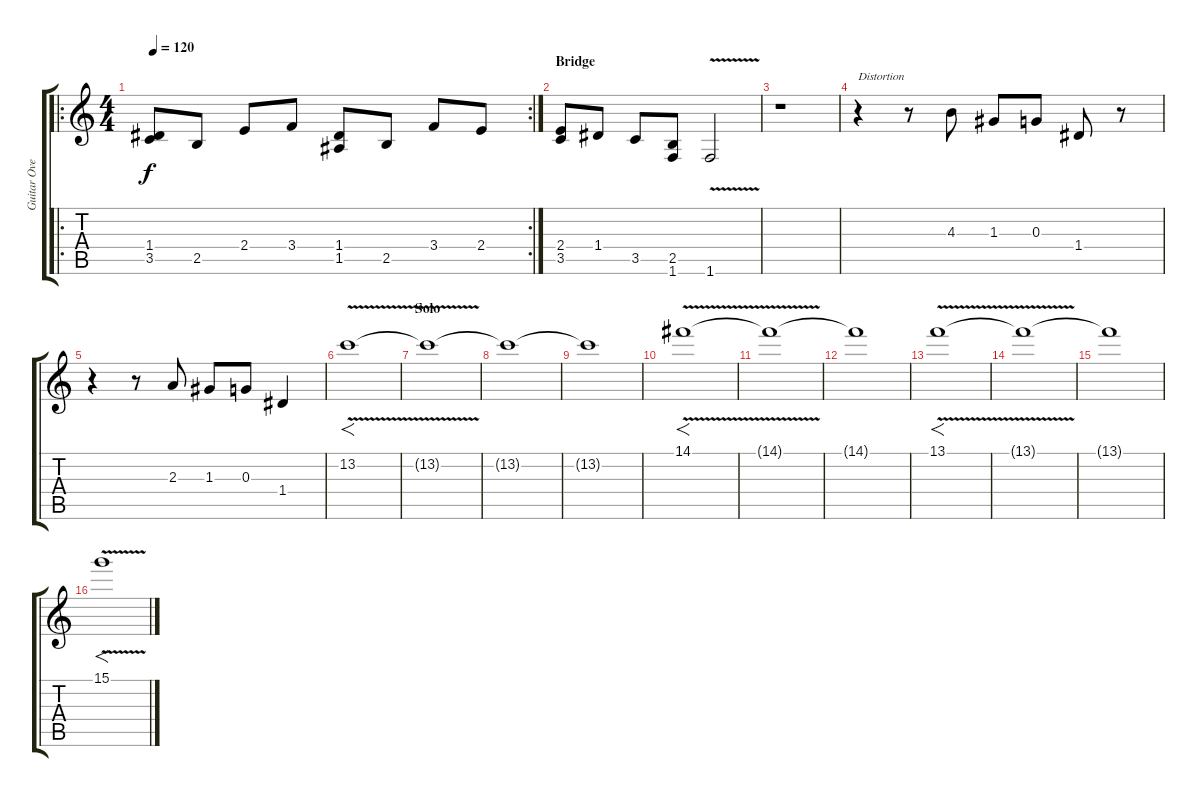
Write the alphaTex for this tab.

\track ("Guitar Overdubs" "Guitar Ove") {instrument distortionguitar}
\staff {score tabs}
\tuning (E4 B3 G3 D3 A2 E2) {hide}
\ro
\rc 2
\ts (4 4)
\tempo 120
\clef g2
\ks c
(1.4 3.5).8{dy f} 2.5.8 2.4.8 3.4.8 (1.4 1.5).8 2.5.8 3.4.8 2.4.8 |
\section ("" "Bridge")
(2.4 3.5).8 1.4.8 3.5.8 (2.5 1.6).8 1.6{v}.2 |
r.1 |
r.4{txt "Distortion" instrument distortionguitar} r.8 4.3.8 1.3.8 0.3.8 1.4.8 r.8 |
r.4 r.8 2.3.8 1.3.8 0.3.8 1.4.4 |
13.2{v}.1{f} |
\section ("" "Solo")
13.2{t}.1 |
13.2{t}.1 |
13.2{t}.1 |
14.1{v}.1{f} |
14.1{t}.1 |
14.1{t}.1 |
13.1{v}.1{f} |
13.1{t}.1 |
13.1{t}.1 |
15.1{v}.1{f}
